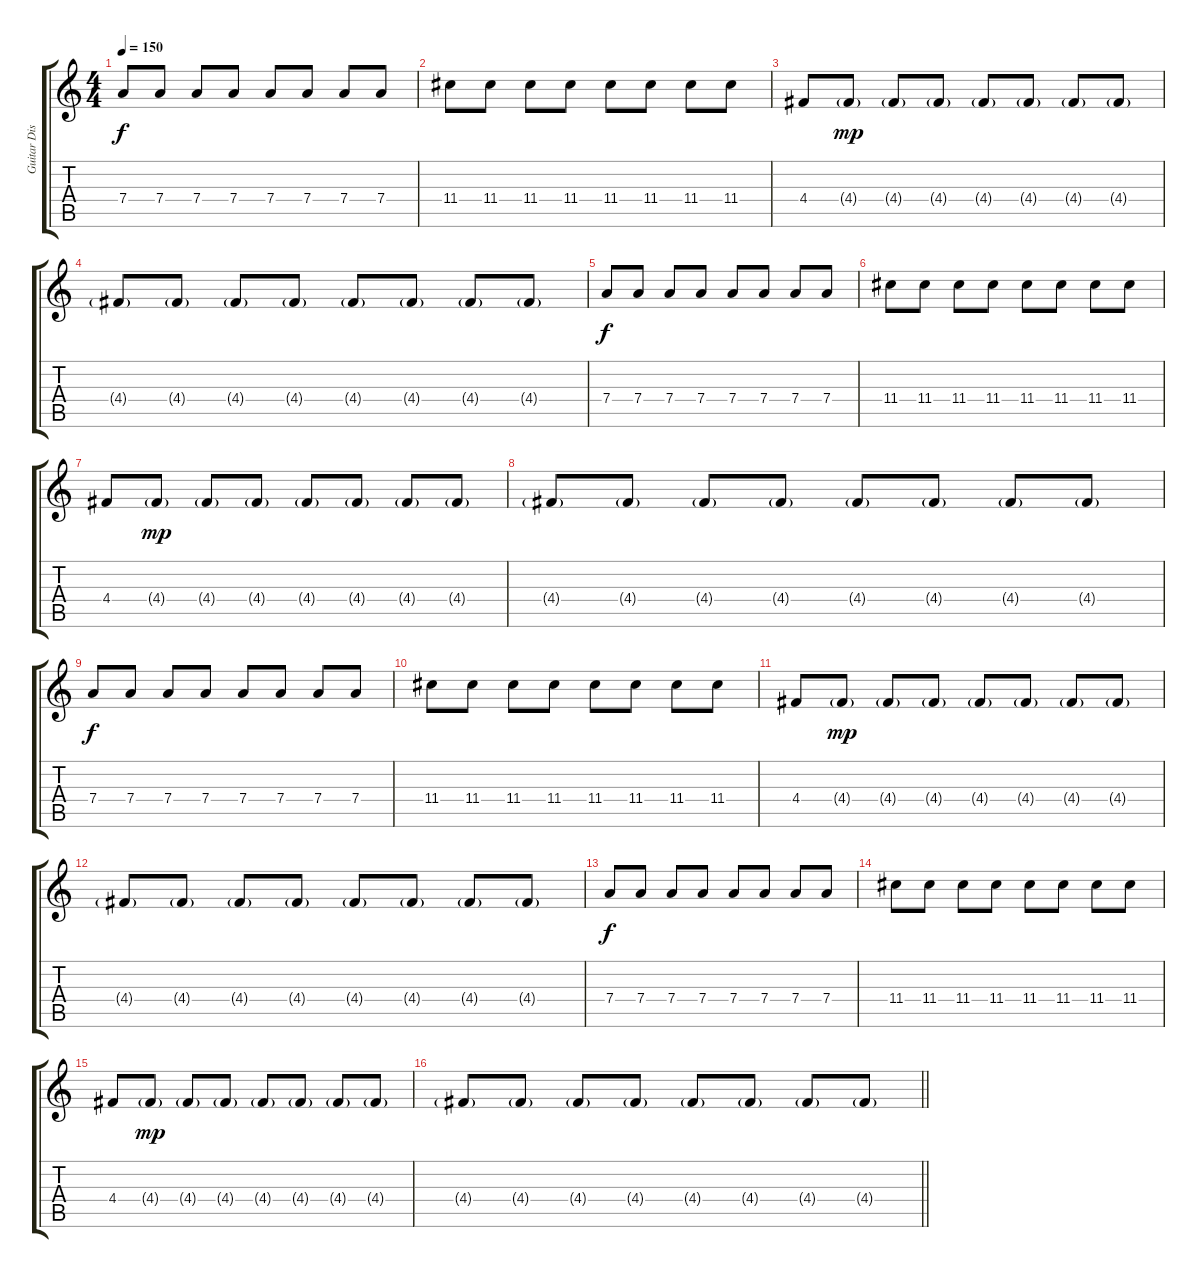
\track ("Guitar Distortion" "Guitar Dis") {instrument distortionguitar}
\staff {score tabs}
\tuning (E4 B3 G3 D3 A2 E2) {hide}
\ts (4 4)
\tempo 150
\clef g2
\ks c
7.4.8{dy f} 7.4.8 7.4.8 7.4.8 7.4.8 7.4.8 7.4.8 7.4.8 |
11.4.8 11.4.8 11.4.8 11.4.8 11.4.8 11.4.8 11.4.8 11.4.8 |
4.4.8 4.4{g}.8{dy mp} 4.4{g}.8 4.4{g}.8 4.4{g}.8 4.4{g}.8 4.4{g}.8 4.4{g}.8 |
4.4{g}.8 4.4{g}.8 4.4{g}.8 4.4{g}.8 4.4{g}.8 4.4{g}.8 4.4{g}.8 4.4{g}.8 |
7.4.8{dy f} 7.4.8 7.4.8 7.4.8 7.4.8 7.4.8 7.4.8 7.4.8 |
11.4.8 11.4.8 11.4.8 11.4.8 11.4.8 11.4.8 11.4.8 11.4.8 |
4.4.8 4.4{g}.8{dy mp} 4.4{g}.8 4.4{g}.8 4.4{g}.8 4.4{g}.8 4.4{g}.8 4.4{g}.8 |
4.4{g}.8 4.4{g}.8 4.4{g}.8 4.4{g}.8 4.4{g}.8 4.4{g}.8 4.4{g}.8 4.4{g}.8 |
7.4.8{dy f} 7.4.8 7.4.8 7.4.8 7.4.8 7.4.8 7.4.8 7.4.8 |
11.4.8 11.4.8 11.4.8 11.4.8 11.4.8 11.4.8 11.4.8 11.4.8 |
4.4.8 4.4{g}.8{dy mp} 4.4{g}.8 4.4{g}.8 4.4{g}.8 4.4{g}.8 4.4{g}.8 4.4{g}.8 |
4.4{g}.8 4.4{g}.8 4.4{g}.8 4.4{g}.8 4.4{g}.8 4.4{g}.8 4.4{g}.8 4.4{g}.8 |
7.4.8{dy f} 7.4.8 7.4.8 7.4.8 7.4.8 7.4.8 7.4.8 7.4.8 |
11.4.8 11.4.8 11.4.8 11.4.8 11.4.8 11.4.8 11.4.8 11.4.8 |
4.4.8 4.4{g}.8{dy mp} 4.4{g}.8 4.4{g}.8 4.4{g}.8 4.4{g}.8 4.4{g}.8 4.4{g}.8 |
\barLineRight lightlight
4.4{g}.8 4.4{g}.8 4.4{g}.8 4.4{g}.8 4.4{g}.8 4.4{g}.8 4.4{g}.8 4.4{g}.8
